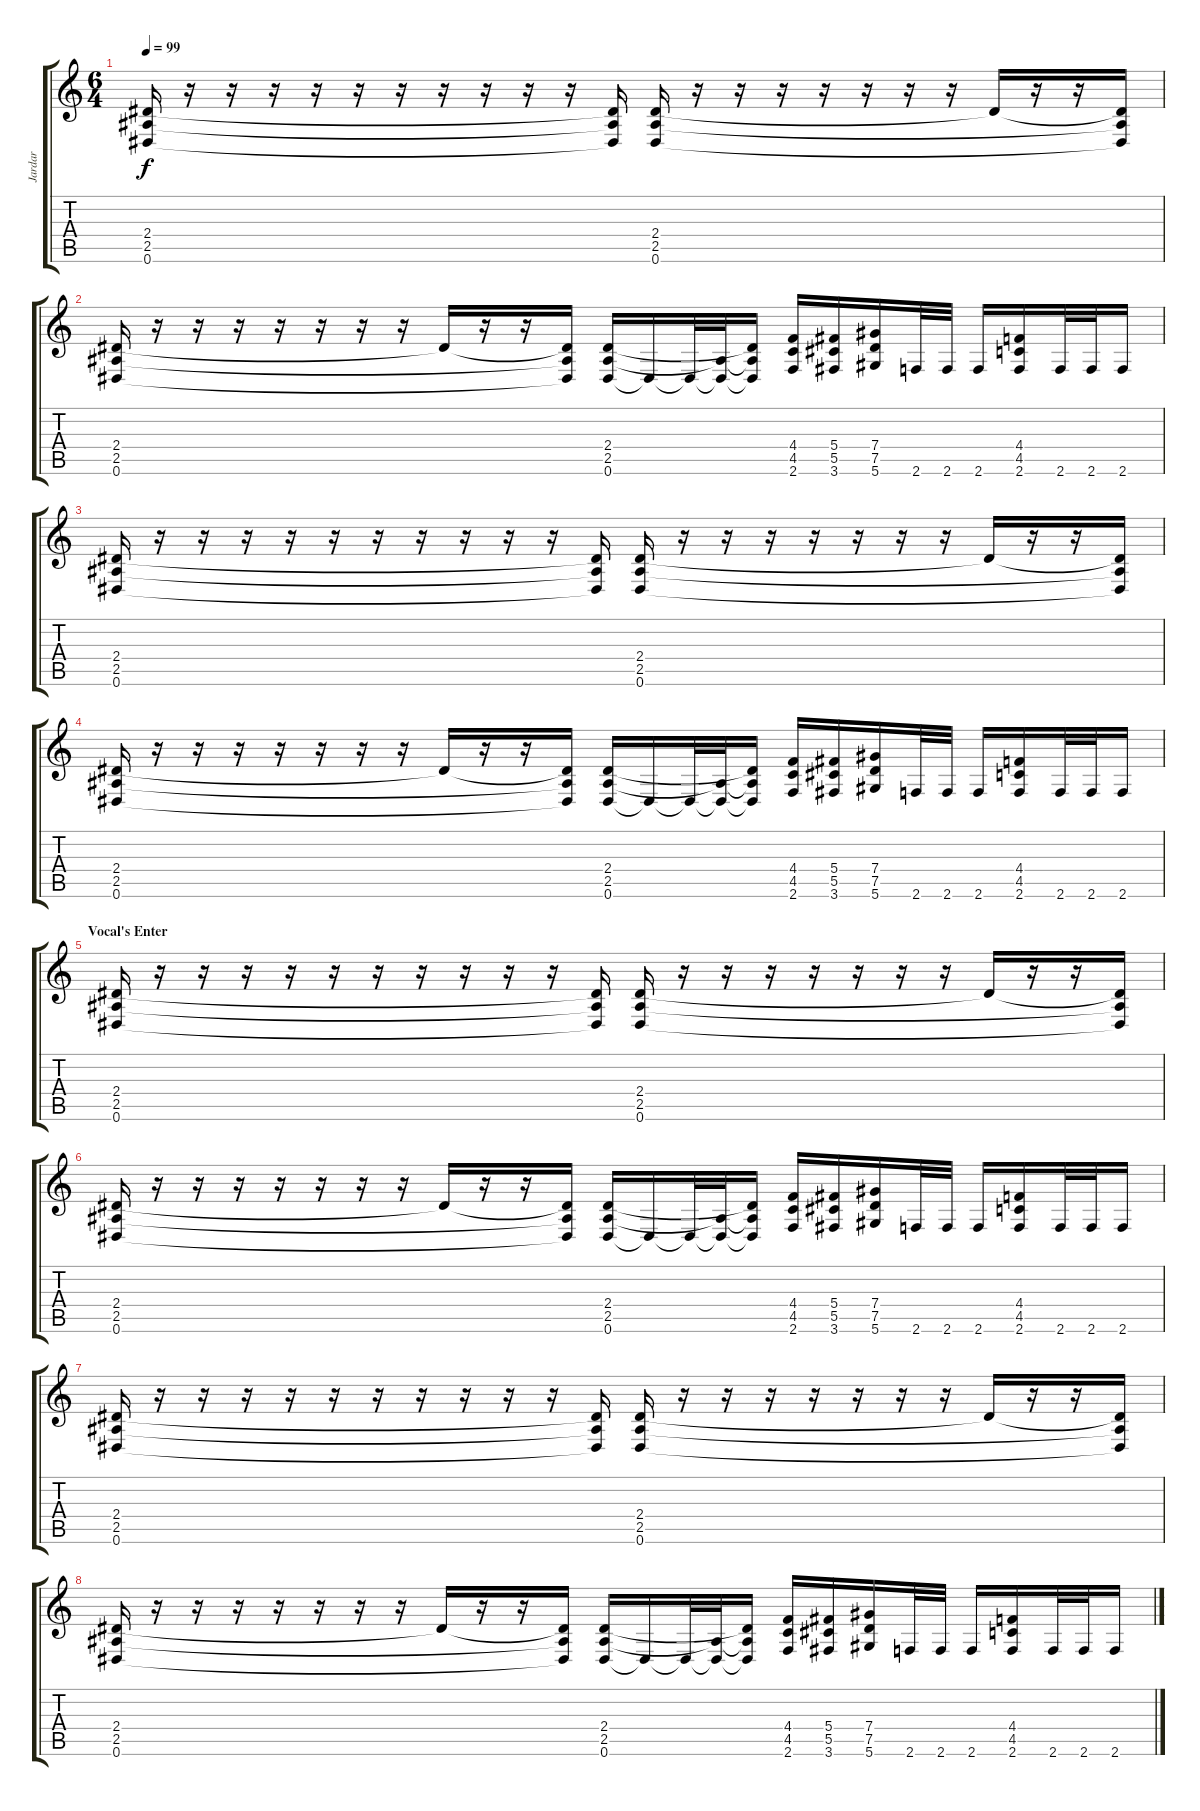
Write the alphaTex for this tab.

\track ("Jardar" "Jardar") {instrument distortionguitar}
\staff {score tabs}
\tuning (Eb4 Bb3 Gb3 Db3 Ab2 Eb2) {hide}
\ts (6 4)
\tempo 99
\clef g2
\ks c
(2.4 2.5 0.6).16{dy f} r.16 r.16 r.16 r.16 r.16 r.16 r.16 r.16 r.16 r.16 (2.4{t} 2.5{t} 0.6{t}).16 (2.4 2.5 0.6).16 r.16 r.16 r.16 r.16 r.16 r.16 r.16 2.4{t}.16 r.16 r.16 (2.4{t} 2.5{t} 0.6{t}).16 |
(2.4 2.5 0.6).16 r.16 r.16 r.16 r.16 r.16 r.16 r.16 2.4{t}.16 r.16 r.16 (2.4{t} 2.5{t} 0.6{t}).16 (2.4 2.5 0.6).16 0.6{t}.16 0.6{t}.32 (2.5{t} 0.6{t}).32 (2.4{t} 2.5{t} 0.6{t}).16 (4.4 4.5 2.6).16 (5.4 5.5 3.6).16 (7.4 7.5 5.6).16 2.6.32 2.6.32 2.6.16 (4.4 4.5 2.6).16 2.6.32 2.6.32 2.6.16 |
(2.4 2.5 0.6).16 r.16 r.16 r.16 r.16 r.16 r.16 r.16 r.16 r.16 r.16 (2.4{t} 2.5{t} 0.6{t}).16 (2.4 2.5 0.6).16 r.16 r.16 r.16 r.16 r.16 r.16 r.16 2.4{t}.16 r.16 r.16 (2.4{t} 2.5{t} 0.6{t}).16 |
(2.4 2.5 0.6).16 r.16 r.16 r.16 r.16 r.16 r.16 r.16 2.4{t}.16 r.16 r.16 (2.4{t} 2.5{t} 0.6{t}).16 (2.4 2.5 0.6).16 0.6{t}.16 0.6{t}.32 (2.5{t} 0.6{t}).32 (2.4{t} 2.5{t} 0.6{t}).16 (4.4 4.5 2.6).16 (5.4 5.5 3.6).16 (7.4 7.5 5.6).16 2.6.32 2.6.32 2.6.16 (4.4 4.5 2.6).16 2.6.32 2.6.32 2.6.16 |
\section ("" "Vocal's Enter")
(2.4 2.5 0.6).16 r.16 r.16 r.16 r.16 r.16 r.16 r.16 r.16 r.16 r.16 (2.4{t} 2.5{t} 0.6{t}).16 (2.4 2.5 0.6).16 r.16 r.16 r.16 r.16 r.16 r.16 r.16 2.4{t}.16 r.16 r.16 (2.4{t} 2.5{t} 0.6{t}).16 |
(2.4 2.5 0.6).16 r.16 r.16 r.16 r.16 r.16 r.16 r.16 2.4{t}.16 r.16 r.16 (2.4{t} 2.5{t} 0.6{t}).16 (2.4 2.5 0.6).16 0.6{t}.16 0.6{t}.32 (2.5{t} 0.6{t}).32 (2.4{t} 2.5{t} 0.6{t}).16 (4.4 4.5 2.6).16 (5.4 5.5 3.6).16 (7.4 7.5 5.6).16 2.6.32 2.6.32 2.6.16 (4.4 4.5 2.6).16 2.6.32 2.6.32 2.6.16 |
(2.4 2.5 0.6).16 r.16 r.16 r.16 r.16 r.16 r.16 r.16 r.16 r.16 r.16 (2.4{t} 2.5{t} 0.6{t}).16 (2.4 2.5 0.6).16 r.16 r.16 r.16 r.16 r.16 r.16 r.16 2.4{t}.16 r.16 r.16 (2.4{t} 2.5{t} 0.6{t}).16 |
(2.4 2.5 0.6).16 r.16 r.16 r.16 r.16 r.16 r.16 r.16 2.4{t}.16 r.16 r.16 (2.4{t} 2.5{t} 0.6{t}).16 (2.4 2.5 0.6).16 0.6{t}.16 0.6{t}.32 (2.5{t} 0.6{t}).32 (2.4{t} 2.5{t} 0.6{t}).16 (4.4 4.5 2.6).16 (5.4 5.5 3.6).16 (7.4 7.5 5.6).16 2.6.32 2.6.32 2.6.16 (4.4 4.5 2.6).16 2.6.32 2.6.32 2.6.16
